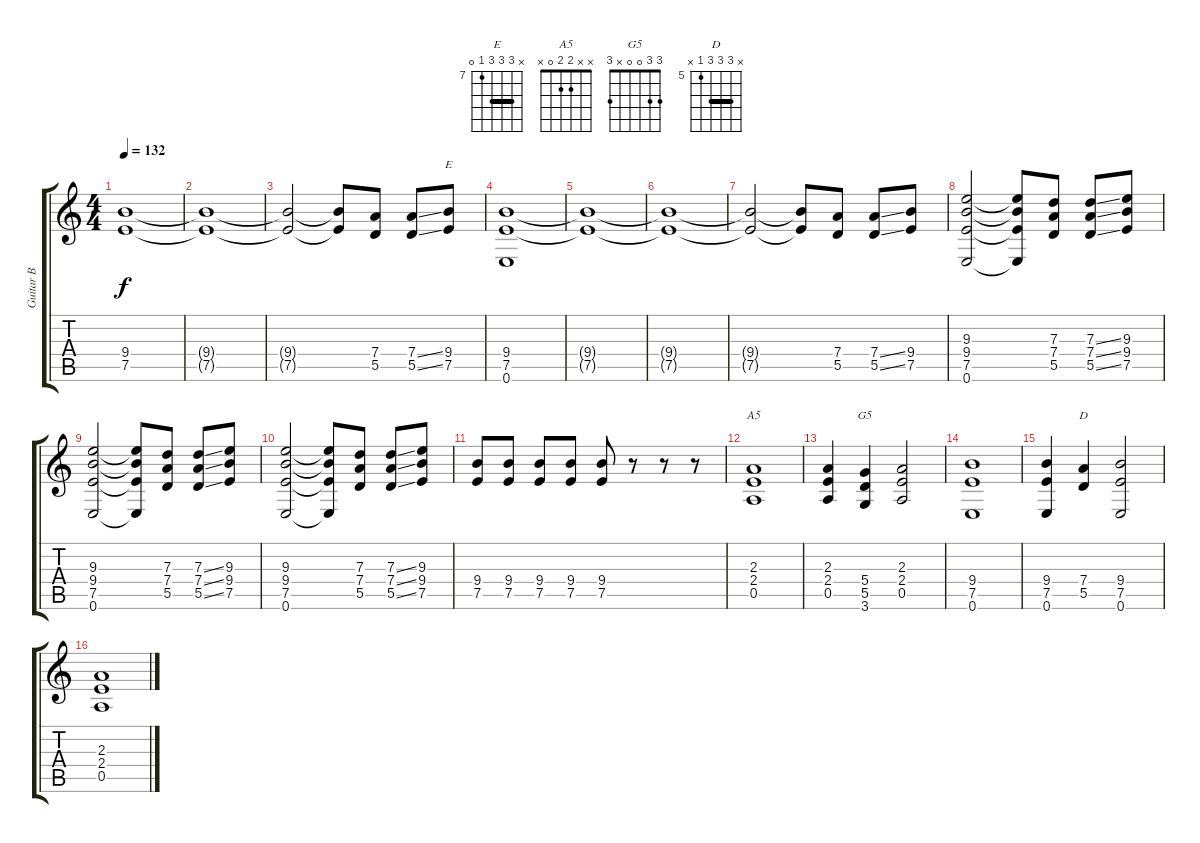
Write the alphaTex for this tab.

\track ("Guitar B" "Guitar B") {instrument distortionguitar}
\staff {score tabs}
\tuning (E4 B3 G3 D3 A2 E2) {hide}
\chord ("E" x 9 9 9 7 0) {firstfret 7 barre 9}
\chord ("A5" x x 2 2 0 x)
\chord ("G5" 3 3 0 0 x 3)
\chord ("D" x 7 7 7 5 x) {firstfret 5 barre 7}
\ts (4 4)
\tempo 132
\clef g2
\ks c
(9.4{t} 7.5{t}).1{dy f} |
(9.4{t} 7.5{t}).1 |
(9.4{t} 7.5{t}).2 (9.4{t} 7.5{t}).8 (7.4 5.5).8 (7.4{ss} 5.5{ss}).8 (9.4 7.5).8{ch "E"} |
(9.4 7.5 0.6).1 |
(9.4{t} 7.5{t}).1 |
(9.4{t} 7.5{t}).1 |
(9.4{t} 7.5{t}).2 (9.4{t} 7.5{t}).8 (7.4 5.5).8 (7.4{ss} 5.5{ss}).8 (9.4 7.5).8 |
(9.3 9.4 7.5 0.6).2 (9.3{t} 9.4{t} 7.5{t} 0.6{t}).8 (7.3 7.4 5.5).8 (7.3{ss} 7.4{ss} 5.5{ss}).8 (9.3 9.4 7.5).8 |
(9.3 9.4 7.5 0.6).2 (9.3{t} 9.4{t} 7.5{t} 0.6{t}).8 (7.3 7.4 5.5).8 (7.3{ss} 7.4{ss} 5.5{ss}).8 (9.3 9.4 7.5).8 |
(9.3 9.4 7.5 0.6).2 (9.3{t} 9.4{t} 7.5{t} 0.6{t}).8 (7.3 7.4 5.5).8 (7.3{ss} 7.4{ss} 5.5{ss}).8 (9.3 9.4 7.5).8 |
(9.4 7.5).8 (9.4 7.5).8 (9.4 7.5).8 (9.4 7.5).8 (9.4 7.5).8 r.8 r.8 r.8 |
(2.3 2.4 0.5).1{ch "A5"} |
(2.3 2.4 0.5).4 (5.4 5.5 3.6).4{ch "G5"} (2.3 2.4 0.5).2 |
(9.4 7.5 0.6).1 |
(9.4 7.5 0.6).4 (7.4 5.5).4{ch "D"} (9.4 7.5 0.6).2 |
(2.3 2.4 0.5).1
